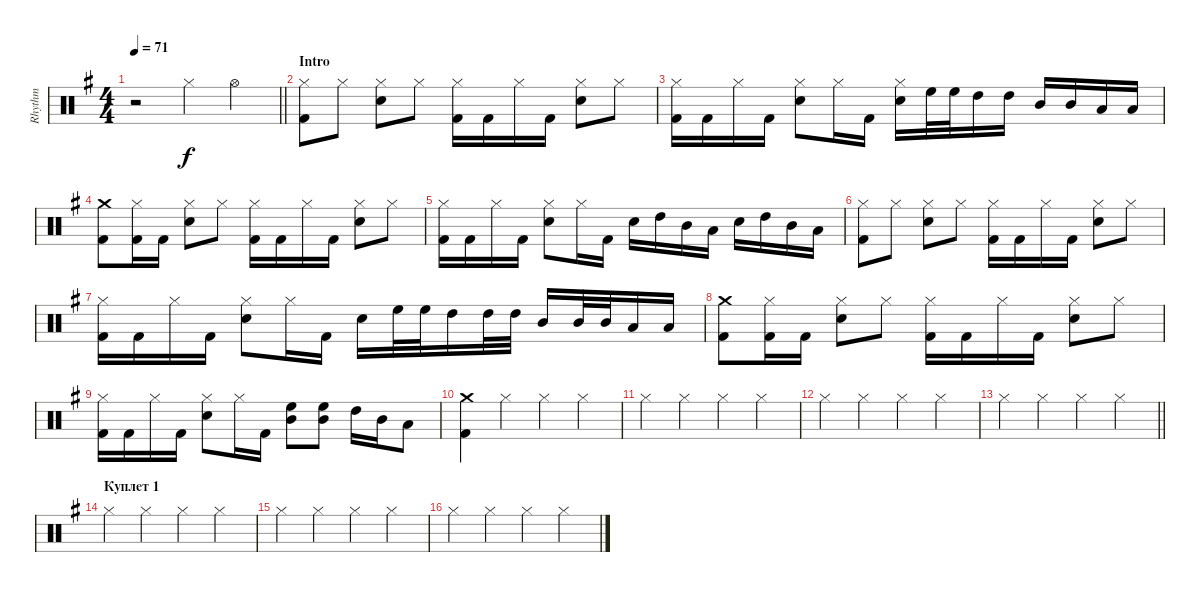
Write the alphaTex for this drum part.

\track ("Rhythm" "Rhythm") {instrument percussion}
\staff {score}
\articulation defaults
\ts (4 4)
\tempo 71
\clef neutral
\barLineRight lightlight
\ks eminor
r.2{dy f} "Hi-Hat (closed)".4 "Hi-Hat (open)".4 |
\section ("" "Intro")
("Hi-Hat (closed)" "Kick (hit) 2").8 "Hi-Hat (closed)".8 ("Hi-Hat (closed)" "Snare (hit) 2").8 "Hi-Hat (closed)".8 ("Hi-Hat (closed)" "Kick (hit) 2").16 "Kick (hit) 2".16 "Hi-Hat (closed)".16 "Kick (hit) 2".16 ("Hi-Hat (closed)" "Snare (hit) 2").8 "Hi-Hat (closed)".8 |
("Hi-Hat (closed)" "Kick (hit) 2").16 "Kick (hit) 2".16 "Hi-Hat (closed)".16 "Kick (hit) 2".16 ("Hi-Hat (closed)" "Snare (hit) 2").8 "Hi-Hat (closed)".16 "Kick (hit) 2".16 ("Hi-Hat (closed)" "Snare (hit) 2").16 "High Floor Tom (hit)".32 "High Floor Tom (hit)".32 "High Tom (hit)".16 "High Tom (hit)".16 "Mid Tom (hit)".16 "Mid Tom (hit)".16 "Low Tom (hit)".16 "Low Tom (hit)".16 |
("Crash medium (hit)" "Kick (hit) 2").8 ("Hi-Hat (closed)" "Kick (hit) 2").16 "Kick (hit) 2".16 ("Hi-Hat (closed)" "Snare (hit) 2").8 "Hi-Hat (closed)".8 ("Hi-Hat (closed)" "Kick (hit) 2").16 "Kick (hit) 2".16 "Hi-Hat (closed)".16 "Kick (hit) 2".16 ("Hi-Hat (closed)" "Snare (hit) 2").8 "Hi-Hat (closed)".8 |
("Hi-Hat (closed)" "Kick (hit) 2").16 "Kick (hit) 2".16 "Hi-Hat (closed)".16 "Kick (hit) 2".16 ("Hi-Hat (closed)" "Snare (hit) 2").8 "Hi-Hat (closed)".16 "Kick (hit) 2".16 "Snare (hit) 2".16 "High Tom (hit)".16 "Mid Tom (hit)".16 "Low Tom (hit)".16 "Snare (hit) 2".16 "High Tom (hit)".16 "Mid Tom (hit)".16 "Low Tom (hit)".16 |
("Hi-Hat (closed)" "Kick (hit) 2").8 "Hi-Hat (closed)".8 ("Hi-Hat (closed)" "Snare (hit) 2").8 "Hi-Hat (closed)".8 ("Hi-Hat (closed)" "Kick (hit) 2").16 "Kick (hit) 2".16 "Hi-Hat (closed)".16 "Kick (hit) 2".16 ("Hi-Hat (closed)" "Snare (hit) 2").8 "Hi-Hat (closed)".8 |
("Hi-Hat (closed)" "Kick (hit) 2").16 "Kick (hit) 2".16 "Hi-Hat (closed)".16 "Kick (hit) 2".16 ("Hi-Hat (closed)" "Snare (hit) 2").8 "Hi-Hat (closed)".16 "Kick (hit) 2".16 "Snare (hit) 2".16 "High Floor Tom (hit)".32 "High Floor Tom (hit)".32 "High Tom (hit)".16 "High Tom (hit)".32 "High Tom (hit)".32 "Mid Tom (hit)".16 "Mid Tom (hit)".32 "Mid Tom (hit)".32 "Low Tom (hit)".16 "Low Tom (hit)".16 |
("Crash medium (hit)" "Kick (hit) 2").8 ("Hi-Hat (closed)" "Kick (hit) 2").16 "Kick (hit) 2".16 ("Hi-Hat (closed)" "Snare (hit) 2").8 "Hi-Hat (closed)".8 ("Hi-Hat (closed)" "Kick (hit) 2").16 "Kick (hit) 2".16 "Hi-Hat (closed)".16 "Kick (hit) 2".16 ("Hi-Hat (closed)" "Snare (hit) 2").8 "Hi-Hat (closed)".8 |
("Hi-Hat (closed)" "Kick (hit) 2").16 "Kick (hit) 2".16 "Hi-Hat (closed)".16 "Kick (hit) 2".16 ("Hi-Hat (closed)" "Snare (hit) 2").8 "Hi-Hat (closed)".16 "Kick (hit) 2".16 ("High Floor Tom (hit)" "Mid Tom (hit)").8 ("High Floor Tom (hit)" "Mid Tom (hit)").8 "High Tom (hit)".16 "Mid Tom (hit)".16 "Low Tom (hit)".8 |
("Crash medium (hit)" "Kick (hit) 2").4 "Hi-Hat (closed)".4 "Hi-Hat (closed)".4 "Hi-Hat (closed)".4 |
"Hi-Hat (closed)".4 "Hi-Hat (closed)".4 "Hi-Hat (closed)".4 "Hi-Hat (closed)".4 |
"Hi-Hat (closed)".4 "Hi-Hat (closed)".4 "Hi-Hat (closed)".4 "Hi-Hat (closed)".4 |
\barLineRight lightlight "Hi-Hat (closed)".4 "Hi-Hat (closed)".4 "Hi-Hat (closed)".4 "Hi-Hat (closed)".4
|
\section ("" "Куплет 1")
"Hi-Hat (closed)".4 "Hi-Hat (closed)".4 "Hi-Hat (closed)".4 "Hi-Hat (closed)".4 |
"Hi-Hat (closed)".4 "Hi-Hat (closed)".4 "Hi-Hat (closed)".4 "Hi-Hat (closed)".4 |
"Hi-Hat (closed)".4 "Hi-Hat (closed)".4 "Hi-Hat (closed)".4 "Hi-Hat (closed)".4
